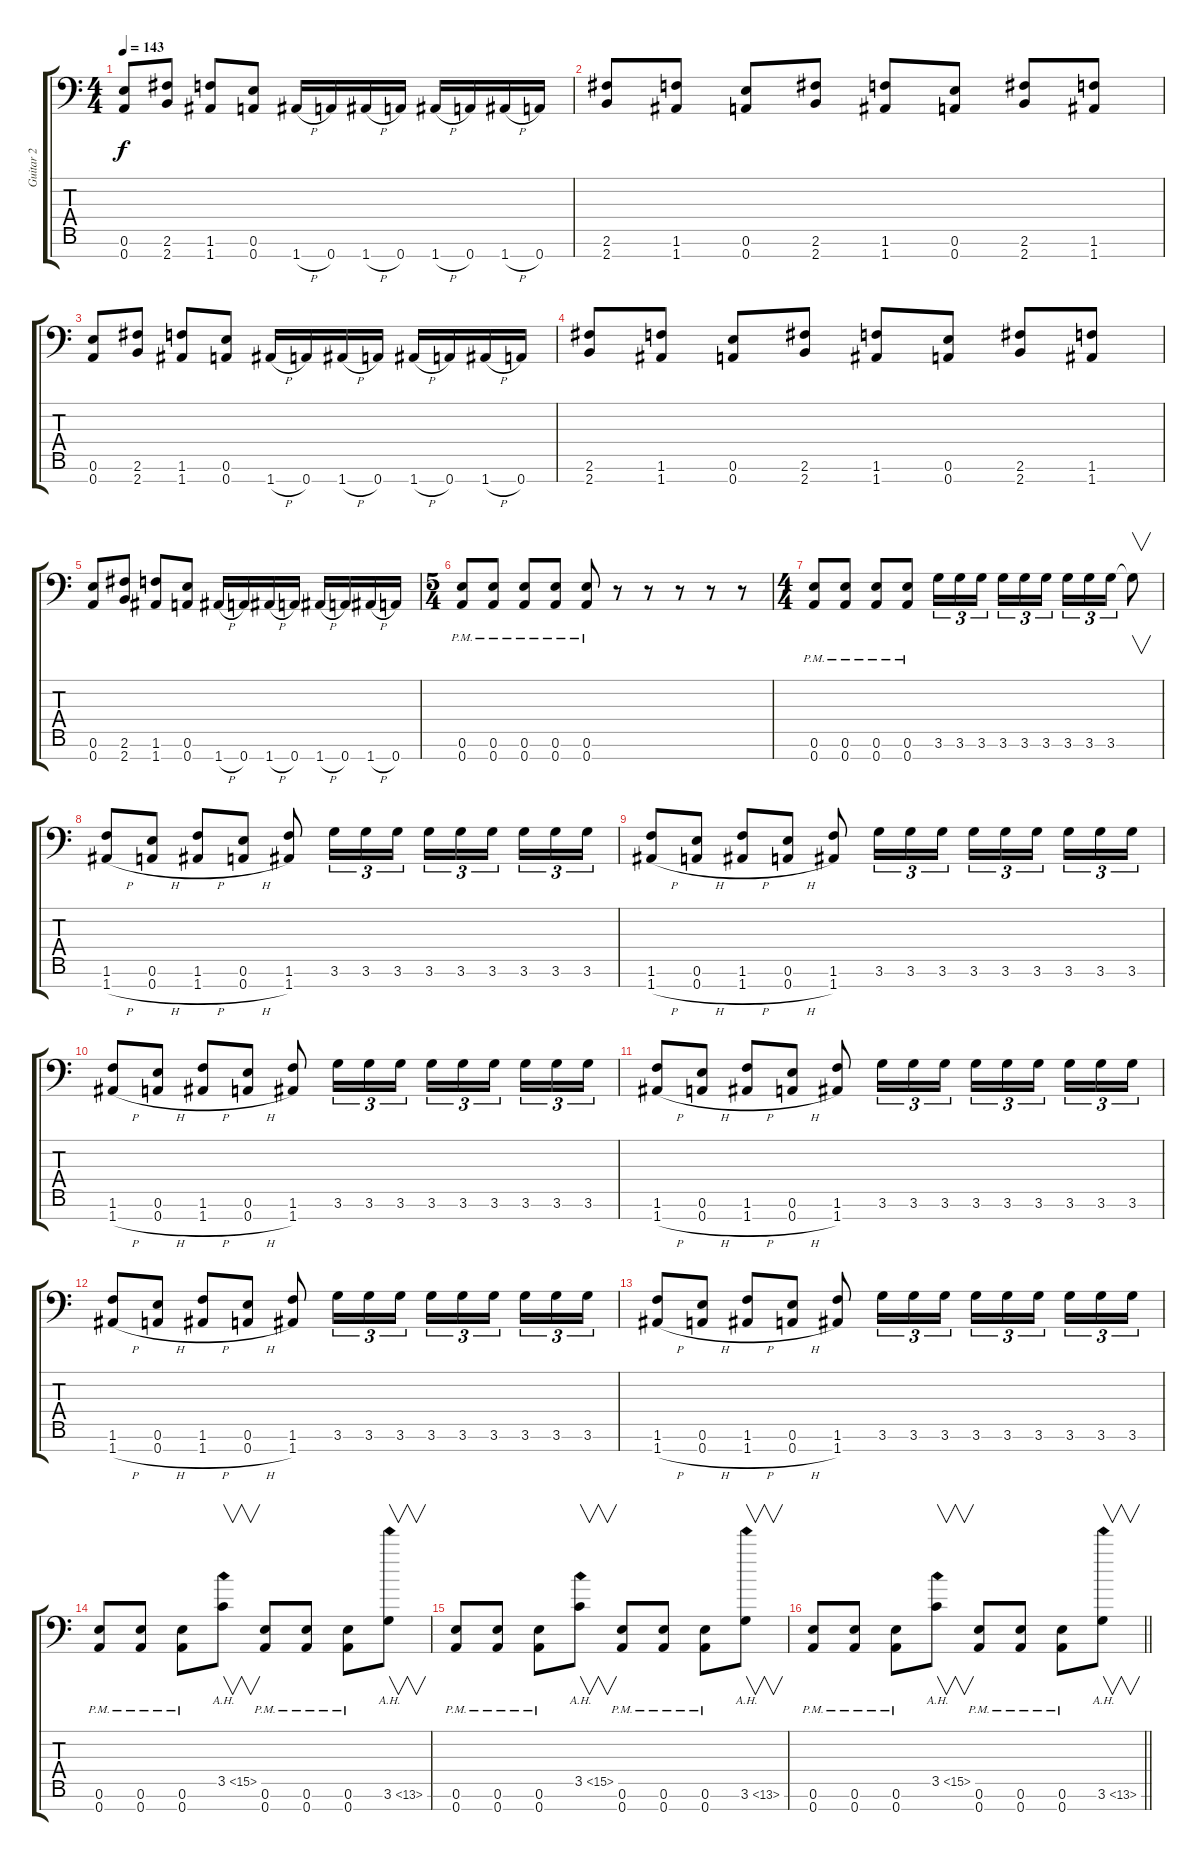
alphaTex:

\track ("Guitar 2" "Guitar 2") {instrument distortionguitar}
\staff {score tabs}
\tuning (E4 B3 Gb3 D3 A2 E2 A1) {hide}
\ts (4 4)
\tempo 143
\clef f4
\ks c
(0.6 0.7).8{dy f} (2.6 2.7).8 (1.6 1.7).8 (0.6 0.7).8 1.7{h}.16 0.7.16 1.7{h}.16 0.7.16 1.7{h}.16 0.7.16 1.7{h}.16 0.7.16 |
(2.6 2.7).8 (1.6 1.7).8 (0.6 0.7).8 (2.6 2.7).8 (1.6 1.7).8 (0.6 0.7).8 (2.6 2.7).8 (1.6 1.7).8 |
(0.6 0.7).8 (2.6 2.7).8 (1.6 1.7).8 (0.6 0.7).8 1.7{h}.16 0.7.16 1.7{h}.16 0.7.16 1.7{h}.16 0.7.16 1.7{h}.16 0.7.16 |
(2.6 2.7).8 (1.6 1.7).8 (0.6 0.7).8 (2.6 2.7).8 (1.6 1.7).8 (0.6 0.7).8 (2.6 2.7).8 (1.6 1.7).8 |
(0.6 0.7).8 (2.6 2.7).8 (1.6 1.7).8 (0.6 0.7).8 1.7{h}.16 0.7.16 1.7{h}.16 0.7.16 1.7{h}.16 0.7.16 1.7{h}.16 0.7.16 |
\ts (5 4)
(0.6{pm} 0.7{pm}).8 (0.6{pm} 0.7{pm}).8 (0.6{pm} 0.7{pm}).8 (0.6{pm} 0.7{pm}).8 (0.6{pm} 0.7{pm}).8 r.8 r.8 r.8 r.8 r.8 |
\ts (4 4)
(0.6{pm} 0.7{pm}).8 (0.6{pm} 0.7{pm}).8 (0.6{pm} 0.7{pm}).8 (0.6{pm} 0.7{pm}).8 3.6.16{tu (3 2)} 3.6.16{tu (3 2)} 3.6.16{tu (3 2) beam splitsecondary} 3.6.16{tu (3 2)} 3.6.16{tu (3 2)} 3.6.16{tu (3 2)} 3.6.16{tu (3 2)} 3.6.16{tu (3 2)} 3.6.16{tu (3 2)} 3.6{t}.8{v} |
(1.6 1.7{h}).8 (0.6 0.7{h}).8 (1.6 1.7{h}).8 (0.6 0.7{h}).8 (1.6 1.7).8 3.6.16{tu (3 2)} 3.6.16{tu (3 2)} 3.6.16{tu (3 2)} 3.6.16{tu (3 2)} 3.6.16{tu (3 2)} 3.6.16{tu (3 2) beam splitsecondary} 3.6.16{tu (3 2)} 3.6.16{tu (3 2)} 3.6.16{tu (3 2)} |
(1.6 1.7{h}).8 (0.6 0.7{h}).8 (1.6 1.7{h}).8 (0.6 0.7{h}).8 (1.6 1.7).8 3.6.16{tu (3 2)} 3.6.16{tu (3 2)} 3.6.16{tu (3 2)} 3.6.16{tu (3 2)} 3.6.16{tu (3 2)} 3.6.16{tu (3 2) beam splitsecondary} 3.6.16{tu (3 2)} 3.6.16{tu (3 2)} 3.6.16{tu (3 2)} |
(1.6 1.7{h}).8 (0.6 0.7{h}).8 (1.6 1.7{h}).8 (0.6 0.7{h}).8 (1.6 1.7).8 3.6.16{tu (3 2)} 3.6.16{tu (3 2)} 3.6.16{tu (3 2)} 3.6.16{tu (3 2)} 3.6.16{tu (3 2)} 3.6.16{tu (3 2) beam splitsecondary} 3.6.16{tu (3 2)} 3.6.16{tu (3 2)} 3.6.16{tu (3 2)} |
(1.6 1.7{h}).8 (0.6 0.7{h}).8 (1.6 1.7{h}).8 (0.6 0.7{h}).8 (1.6 1.7).8 3.6.16{tu (3 2)} 3.6.16{tu (3 2)} 3.6.16{tu (3 2)} 3.6.16{tu (3 2)} 3.6.16{tu (3 2)} 3.6.16{tu (3 2) beam splitsecondary} 3.6.16{tu (3 2)} 3.6.16{tu (3 2)} 3.6.16{tu (3 2)} |
(1.6 1.7{h}).8 (0.6 0.7{h}).8 (1.6 1.7{h}).8 (0.6 0.7{h}).8 (1.6 1.7).8 3.6.16{tu (3 2)} 3.6.16{tu (3 2)} 3.6.16{tu (3 2)} 3.6.16{tu (3 2)} 3.6.16{tu (3 2)} 3.6.16{tu (3 2) beam splitsecondary} 3.6.16{tu (3 2)} 3.6.16{tu (3 2)} 3.6.16{tu (3 2)} |
(1.6 1.7{h}).8 (0.6 0.7{h}).8 (1.6 1.7{h}).8 (0.6 0.7{h}).8 (1.6 1.7).8 3.6.16{tu (3 2)} 3.6.16{tu (3 2)} 3.6.16{tu (3 2)} 3.6.16{tu (3 2)} 3.6.16{tu (3 2)} 3.6.16{tu (3 2) beam splitsecondary} 3.6.16{tu (3 2)} 3.6.16{tu (3 2)} 3.6.16{tu (3 2)} |
(0.6{pm} 0.7{pm}).8 (0.6{pm} 0.7{pm}).8 (0.6{pm} 0.7{pm}).8 3.5{ah 12}.8{v} (0.6{pm} 0.7{pm}).8 (0.6{pm} 0.7{pm}).8 (0.6{pm} 0.7{pm}).8 3.6{ah 10}.8{v} |
(0.6{pm} 0.7{pm}).8 (0.6{pm} 0.7{pm}).8 (0.6{pm} 0.7{pm}).8 3.5{ah 12}.8{v} (0.6{pm} 0.7{pm}).8 (0.6{pm} 0.7{pm}).8 (0.6{pm} 0.7{pm}).8 3.6{ah 10}.8{v} |
\barLineRight lightlight
(0.6{pm} 0.7{pm}).8 (0.6{pm} 0.7{pm}).8 (0.6{pm} 0.7{pm}).8 3.5{ah 12}.8{v} (0.6{pm} 0.7{pm}).8 (0.6{pm} 0.7{pm}).8 (0.6{pm} 0.7{pm}).8 3.6{ah 10}.8{v}
